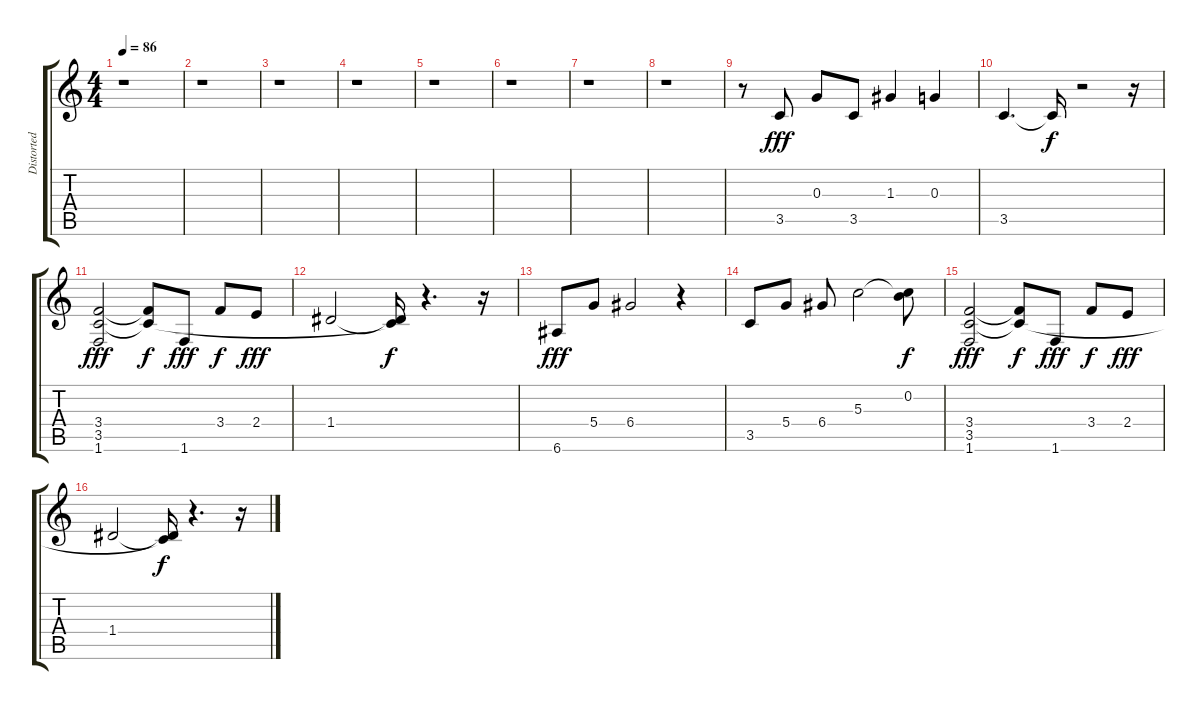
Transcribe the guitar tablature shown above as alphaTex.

\track ("Distorted guitar" "Distorted ") {instrument electricguitarclean}
\staff {score tabs}
\tuning (E4 B3 G3 D3 A2 E2) {hide}
\ts (4 4)
\tempo 86
\clef g2
\ks c
r.1{dy fff} |
r.1 |
r.1 |
r.1 |
r.1 |
r.1 |
r.1 |
r.1 |
r.8 3.5.8 0.3.8 3.5.8 1.3.4 0.3.4 |
3.5.4{d} 3.5{t}.16{dy f} r.2 r.16 |
(3.4 3.5 1.6).2{dy fff} (3.4{t} 3.5{t}).8{dy f} 1.6.8{dy fff} 3.4.8{dy f} 2.4.8{dy fff} |
1.4.2 (1.4{t} 3.5{t}).16{dy f} r.4{d} r.16 |
6.6.8{dy fff} 5.4.8 6.4.2 r.4 |
3.5.8 5.4.8 6.4.8 5.3.2 (0.2 5.3{t}).8{dy f} |
(3.4 3.5 1.6).2{dy fff} (3.4{t} 3.5{t}).8{dy f} 1.6.8{dy fff} 3.4.8{dy f} 2.4.8{dy fff} |
1.4.2 (1.4{t} 3.5{t}).16{dy f} r.4{d} r.16
